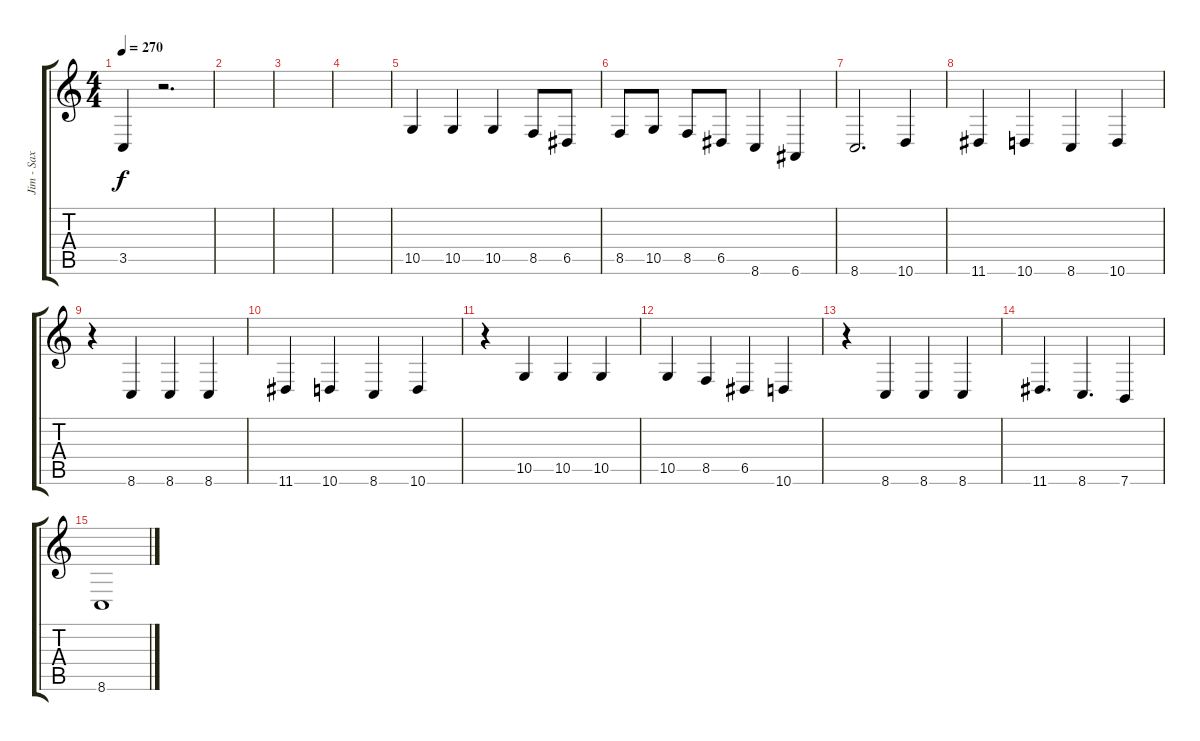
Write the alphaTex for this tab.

\track ("Jim - Sax" "Jim - Sax") {instrument tenorsax}
\staff {score tabs}
\tuning (E4 B3 G3 D3 A2 E2) {hide}
\ts (4 4)
\tempo 270
\clef g2
\ks c
3.5.4{dy f} r.2{d} |
|
|
|
10.5.4 10.5.4 10.5.4 8.5.8 6.5.8 |
8.5.8 10.5.8 8.5.8 6.5.8 8.6.4 6.6.4 |
8.6.2{d} 10.6.4 |
11.6.4 10.6.4 8.6.4 10.6.4 |
r.4 8.6.4 8.6.4 8.6.4 |
11.6.4 10.6.4 8.6.4 10.6.4 |
r.4 10.5.4 10.5.4 10.5.4 |
10.5.4 8.5.4 6.5.4 10.6.4 |
r.4 8.6.4 8.6.4 8.6.4 |
11.6.4{d} 8.6.4{d} 7.6.4 |
8.6.1
